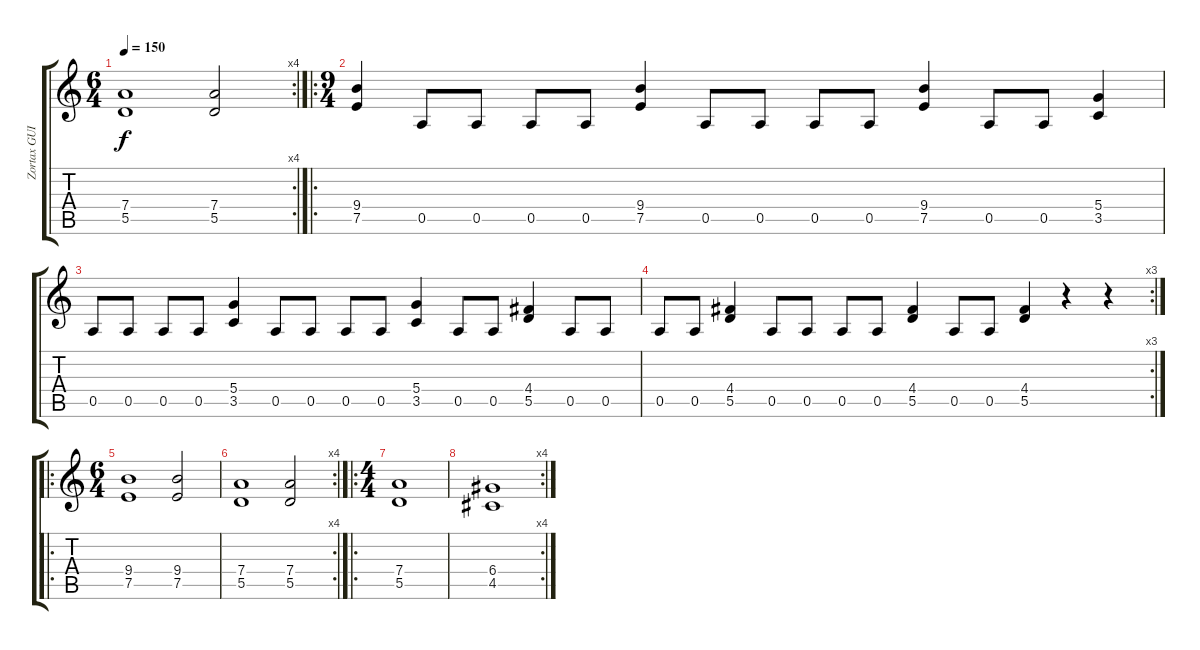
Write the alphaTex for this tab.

\track ("Zortax GUITAR 2" "Zortax GUI") {instrument distortionguitar}
\staff {score tabs}
\tuning (E4 B3 G3 D3 A2 E2) {hide}
\rc 4
\ts (6 4)
\tempo 150
\clef g2
\ks c
(7.4 5.5).1{dy f} (7.4 5.5).2 |
\ro
\ts (9 4)
(9.4 7.5).4 0.5.8 0.5.8 0.5.8 0.5.8 (9.4 7.5).4 0.5.8 0.5.8 0.5.8 0.5.8 (9.4 7.5).4 0.5.8 0.5.8 (5.4 3.5).4 |
0.5.8 0.5.8 0.5.8 0.5.8 (5.4 3.5).4 0.5.8 0.5.8 0.5.8 0.5.8 (5.4 3.5).4 0.5.8 0.5.8 (4.4 5.5).4 0.5.8 0.5.8 |
\rc 3
0.5.8 0.5.8 (4.4 5.5).4 0.5.8 0.5.8 0.5.8 0.5.8 (4.4 5.5).4 0.5.8 0.5.8 (4.4 5.5).4 r.4 r.4 |
\ro
\ts (6 4)
(9.4 7.5).1 (9.4 7.5).2 |
\rc 4
(7.4 5.5).1 (7.4 5.5).2 |
\ro
\ts (4 4)
(7.4 5.5).1 |
\rc 4
(6.4 4.5).1{volume 5}
